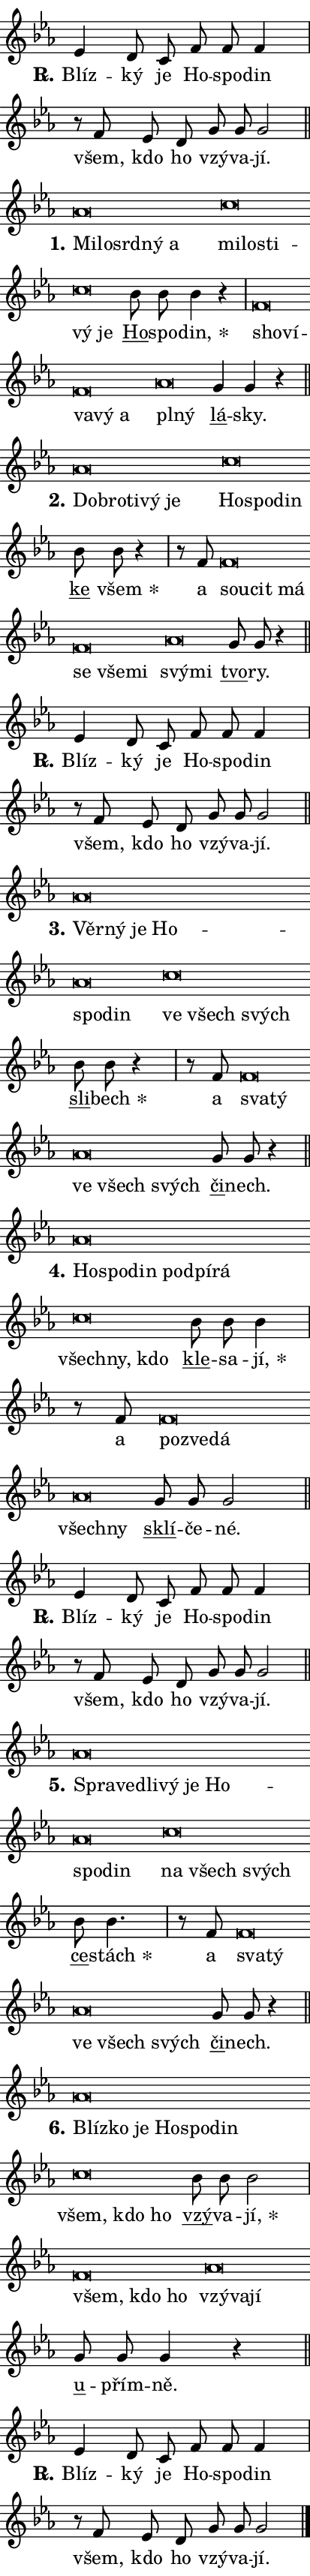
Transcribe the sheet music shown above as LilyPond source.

\version "2.24.0"
\header { tagline = "" }
\paper {
  indent = 0\cm
  top-margin = 0\cm
  right-margin = 0\cm
  bottom-margin = 0\cm
  left-margin = 0\cm
  paper-width = 7\cm
  page-breaking = #ly:one-page-breaking
  system-system-spacing.basic-distance = #11
  score-system-spacing.basic-distance = #11
  ragged-last = ##f
}


%% Author: Thomas Morley
%% https://lists.gnu.org/archive/html/lilypond-user/2020-05/msg00002.html
#(define (line-position grob)
"Returns position of @var[grob} in current system:
   @code{'start}, if at first time-step
   @code{'end}, if at last time-step
   @code{'middle} otherwise
"
  (let* ((col (ly:item-get-column grob))
         (ln (ly:grob-object col 'left-neighbor))
         (rn (ly:grob-object col 'right-neighbor))
         (col-to-check-left (if (ly:grob? ln) ln col))
         (col-to-check-right (if (ly:grob? rn) rn col))
         (break-dir-left
           (and
             (ly:grob-property col-to-check-left 'non-musical #f)
             (ly:item-break-dir col-to-check-left)))
         (break-dir-right
           (and
             (ly:grob-property col-to-check-right 'non-musical #f)
             (ly:item-break-dir col-to-check-right))))
        (cond ((eqv? 1 break-dir-left) 'start)
              ((eqv? -1 break-dir-right) 'end)
              (else 'middle))))

#(define (tranparent-at-line-position vctor)
  (lambda (grob)
  "Relying on @code{line-position} select the relevant enry from @var{vctor}.
Used to determine transparency,"
    (case (line-position grob)
      ((end) (not (vector-ref vctor 0)))
      ((middle) (not (vector-ref vctor 1)))
      ((start) (not (vector-ref vctor 2))))))

noteHeadBreakVisibility =
#(define-music-function (break-visibility)(vector?)
"Makes @code{NoteHead}s transparent relying on @var{break-visibility}"
#{
  \override NoteHead.transparent =
    #(tranparent-at-line-position break-visibility)
#})

#(define delete-ledgers-for-transparent-note-heads
  (lambda (grob)
    "Reads whether a @code{NoteHead} is transparent.
If so this @code{NoteHead} is removed from @code{'note-heads} from
@var{grob}, which is supposed to be @code{LedgerLineSpanner}.
As a result ledgers are not printed for this @code{NoteHead}"
    (let* ((nhds-array (ly:grob-object grob 'note-heads))
           (nhds-list
             (if (ly:grob-array? nhds-array)
                 (ly:grob-array->list nhds-array)
                 '()))
           ;; Relies on the transparent-property being done before
           ;; Staff.LedgerLineSpanner.after-line-breaking is executed.
           ;; This is fragile ...
           (to-keep
             (remove
               (lambda (nhd)
                 (ly:grob-property nhd 'transparent #f))
               nhds-list)))
      ;; TODO find a better method to iterate over grob-arrays, similiar
      ;; to filter/remove etc for lists
      ;; For now rebuilt from scratch
      (set! (ly:grob-object grob 'note-heads)  '())
      (for-each
        (lambda (nhd)
          (ly:pointer-group-interface::add-grob grob 'note-heads nhd))
        to-keep))))

hideNotes = {
  \noteHeadBreakVisibility #begin-of-line-visible
}
unHideNotes = {
  \noteHeadBreakVisibility #all-visible
}

% work-around for resetting accidentals
% https://lilypond.org/doc/v2.23/Documentation/notation/displaying-rhythms#unmetered-music
cadenzaMeasure = {
  \cadenzaOff
  \partial 1024 s1024
  \cadenzaOn
}

#(define-markup-command (accent layout props text) (markup?)
  "Underline accented syllable"
  (interpret-markup layout props
    #{\markup \override #'(offset . 4.3) \underline { #text }#}))

responsum = \markup \concat {
  "R" \hspace #-1.05 \path #0.1 #'((moveto 0 0.07) (lineto 0.9 0.8)) \hspace #0.05 "."
}

\layout {
    \context {
        \Staff
        \remove "Time_signature_engraver"
        \override LedgerLineSpanner.after-line-breaking = #delete-ledgers-for-transparent-note-heads
    }
    \context {
        \Voice {
            \override NoteHead.output-attributes = #'((class . "notehead"))
            \override Hairpin.height = #0.55
        }
    }
    \context {
        \Lyrics {
            \override StanzaNumber.output-attributes = #'((class . "stanzanumber"))
            \override LyricSpace.minimum-distance = #0.9
            \override LyricText.font-name = #"TeX Gyre Schola"
            \override LyricText.font-size = 1
            \override StanzaNumber.font-name = #"TeX Gyre Schola Bold"
            \override StanzaNumber.font-size = 1
        }
    }
}

% magnetic-lyrics.ily
%
%   written by
%     Jean Abou Samra <jean@abou-samra.fr>
%     Werner Lemberg <wl@gnu.org>
%
%   adapted by
%     Jiri Hon <jiri.hon@gmail.com>
%
% Version 2022-Apr-15

% https://www.mail-archive.com/lilypond-user@gnu.org/msg149350.html

#(define (Left_hyphen_pointer_engraver context)
   "Collect syllable-hyphen-syllable occurrences in lyrics and store
them in properties.  This engraver only looks to the left.  For
example, if the lyrics input is @code{foo -- bar}, it does the
following.

@itemize @bullet
@item
Set the @code{text} property of the @code{LyricHyphen} grob between
@q{foo} and @q{bar} to @code{foo}.

@item
Set the @code{left-hyphen} property of the @code{LyricText} grob with
text @q{foo} to the @code{LyricHyphen} grob between @q{foo} and
@q{bar}.
@end itemize

Use this auxiliary engraver in combination with the
@code{lyric-@/text::@/apply-@/magnetic-@/offset!} hook."
   (let ((hyphen #f)
         (text #f))
     (make-engraver
      (acknowledgers
       ((lyric-syllable-interface engraver grob source-engraver)
        (set! text grob)))
      (end-acknowledgers
       ((lyric-hyphen-interface engraver grob source-engraver)
        ;(when (not (grob::has-interface grob 'lyric-space-interface))
          (set! hyphen grob)));)
      ((stop-translation-timestep engraver)
       (when (and text hyphen)
         (ly:grob-set-object! text 'left-hyphen hyphen))
       (set! text #f)
       (set! hyphen #f)))))

#(define (lyric-text::apply-magnetic-offset! grob)
   "If the space between two syllables is less than the value in
property @code{LyricText@/.details@/.squash-threshold}, move the right
syllable to the left so that it gets concatenated with the left
syllable.

Use this function as a hook for
@code{LyricText@/.after-@/line-@/breaking} if the
@code{Left_@/hyphen_@/pointer_@/engraver} is active."
   (let ((hyphen (ly:grob-object grob 'left-hyphen #f)))
     (when hyphen
       (let ((left-text (ly:spanner-bound hyphen LEFT)))
         (when (grob::has-interface left-text 'lyric-syllable-interface)
           (let* ((common (ly:grob-common-refpoint grob left-text X))
                  (this-x-ext (ly:grob-extent grob common X))
                  (left-x-ext
                   (begin
                     ;; Trigger magnetism for left-text.
                     (ly:grob-property left-text 'after-line-breaking)
                     (ly:grob-extent left-text common X)))
                  ;; `delta` is the gap width between two syllables.
                  (delta (- (interval-start this-x-ext)
                            (interval-end left-x-ext)))
                  (details (ly:grob-property grob 'details))
                  (threshold (assoc-get 'squash-threshold details 0.2)))
             (when (< delta threshold)
               (let* (;; We have to manipulate the input text so that
                      ;; ligatures crossing syllable boundaries are not
                      ;; disabled.  For languages based on the Latin
                      ;; script this is essentially a beautification.
                      ;; However, for non-Western scripts it can be a
                      ;; necessity.
                      (lt (ly:grob-property left-text 'text))
                      (rt (ly:grob-property grob 'text))
                      (is-space (grob::has-interface hyphen 'lyric-space-interface))
                      (space (if is-space " " ""))
                      (space-markup (grob-interpret-markup grob " "))
                      (space-size (interval-length (ly:stencil-extent space-markup X)))
                      (extra-delta (if is-space space-size 0))
                      ;; Append new syllable.
                      (ltrt-space (if (and (string? lt) (string? rt))
                                (string-append lt space rt)
                                (make-concat-markup (list lt space rt))))
                      ;; Right-align `ltrt` to the right side.
                      (ltrt-space-markup (grob-interpret-markup
                               grob
                               (make-translate-markup
                                (cons (interval-length this-x-ext) 0)
                                (make-right-align-markup ltrt-space)))))
                 (begin
                   ;; Don't print `left-text`.
                   (ly:grob-set-property! left-text 'stencil #f)
                   ;; Set text and stencil (which holds all collected
                   ;; syllables so far) and shift it to the left.
                   (ly:grob-set-property! grob 'text ltrt-space)
                   (ly:grob-set-property! grob 'stencil ltrt-space-markup)
                   (ly:grob-translate-axis! grob (- (- delta extra-delta)) X))))))))))


#(define (lyric-hyphen::displace-bounds-first grob)
   ;; Make very sure this callback isn't triggered too early.
   (let ((left (ly:spanner-bound grob LEFT))
         (right (ly:spanner-bound grob RIGHT)))
     (ly:grob-property left 'after-line-breaking)
     (ly:grob-property right 'after-line-breaking)
     (ly:lyric-hyphen::print grob)))

squashThreshold = #0.4

\layout {
  \context {
    \Lyrics
    \consists #Left_hyphen_pointer_engraver
    \override LyricText.after-line-breaking =
      #lyric-text::apply-magnetic-offset!
    \override LyricHyphen.stencil = #lyric-hyphen::displace-bounds-first
    \override LyricText.details.squash-threshold = \squashThreshold
    \override LyricHyphen.minimum-distance = 0
    \override LyricHyphen.minimum-length = \squashThreshold
  }
}

squash = \override LyricText.details.squash-threshold = 9999
unSquash = \override LyricText.details.squash-threshold = \squashThreshold

left = \override LyricText.self-alignment-X = #LEFT
unLeft = \revert LyricText.self-alignment-X

starOffset = #(lambda (grob) 
                (let ((x_offset (ly:self-alignment-interface::aligned-on-x-parent grob)))
                  (if (= x_offset 0) 0 (+ x_offset 1.2))))

star = #(define-music-function (syllable)(string?)
"Append star separator at the end of a syllable"
#{
  \once \override LyricText.X-offset = #starOffset
  \lyricmode { \markup {
    #syllable
    \override #'((font-name . "TeX Gyre Schola Bold")) \hspace #0.2 \lower #0.65 \larger "*"
  } }
#})

starAccent = #(define-music-function (syllable)(string?)
"Append star separator at the end of a syllable and make accent"
#{
  \once \override LyricText.X-offset = #starOffset
  \lyricmode { \markup {
    \accent #syllable
    \override #'((font-name . "TeX Gyre Schola Bold")) \hspace #0.2 \lower #0.65 \larger "*"
  } }
#})

breath = #(define-music-function (syllable)(string?)
"Append breathing indicator at the end of a syllable"
#{
  \lyricmode { \markup { #syllable "+" } }
#})

optionalBreath = #(define-music-function (syllable)(string?)
"Append optional breathing indicator at the end of a syllable"
#{
  \lyricmode { \markup { #syllable "(+)" } }
#})


\score {
    <<
        \new Voice = "melody" { \cadenzaOn \key es \major \relative { es'4 d8 c f f f4 \cadenzaMeasure \bar "|" r8 f es d \bar "" g g g2 \cadenzaMeasure \bar "||" \break } }
        \new Lyrics \lyricsto "melody" { \lyricmode { \set stanza = \responsum
Blíz -- ký je Ho -- spo -- din všem, kdo ho vzý -- va -- jí. } }
    >>
    \layout {}
}

\score {
    <<
        \new Voice = "melody" { \cadenzaOn \key es \major \relative { as'\breve*1/16 \hideNotes \breve*1/16 \bar "" \breve*1/16 \bar "" \breve*1/16 \breve*1/16 \bar "" \unHideNotes c\breve*1/16 \hideNotes \breve*1/16 \bar "" \breve*1/16 \bar "" \breve*1/16 \breve*1/16 \bar "" \unHideNotes \bar "" bes8 bes bes4 r \cadenzaMeasure \bar "|" f\breve*1/16 \hideNotes \breve*1/16 \bar "" \breve*1/16 \bar "" \breve*1/16 \breve*1/16 \bar "" \unHideNotes as\breve*1/16 \hideNotes \breve*1/16 \bar "" \unHideNotes \bar "" g4 g r \cadenzaMeasure \bar "||" \break } }
        \new Lyrics \lyricsto "melody" { \lyricmode { \set stanza = "1."
\left Mi -- \squash lo -- srd -- ný a \left \unLeft \unSquash mi -- \squash lo -- sti -- vý je \unLeft \unSquash \markup \accent Ho -- spo -- \star din, \left sho -- \squash ví -- va -- vý a \left \unLeft \unSquash pl -- \squash ný \unLeft \unSquash \markup \accent lá -- sky. } }
    >>
    \layout {}
}

\score {
    <<
        \new Voice = "melody" { \cadenzaOn \key es \major \relative { as'\breve*1/16 \hideNotes \breve*1/16 \bar "" \breve*1/16 \bar "" \breve*1/16 \breve*1/16 \bar "" \unHideNotes c\breve*1/16 \hideNotes \breve*1/16 \breve*1/16 \bar "" \unHideNotes \bar "" bes8 bes r4 \cadenzaMeasure \bar "|" r8 f f\breve*1/16 \hideNotes \breve*1/16 \bar "" \breve*1/16 \bar "" \breve*1/16 \bar "" \breve*1/16 \breve*1/16 \bar "" \unHideNotes as\breve*1/16 \hideNotes \breve*1/16 \bar "" \unHideNotes \bar "" g8 g r4 \cadenzaMeasure \bar "||" \break } }
        \new Lyrics \lyricsto "melody" { \lyricmode { \set stanza = "2."
\left Dob -- \squash ro -- ti -- vý je \left \unLeft \unSquash Ho -- \squash spo -- din \unLeft \unSquash \markup \accent ke \star všem a \left sou -- \squash cit má se vše -- mi \left \unLeft \unSquash svý -- \squash mi \unLeft \unSquash \markup \accent tvo -- ry. } }
    >>
    \layout {}
}

\score {
    <<
        \new Voice = "melody" { \cadenzaOn \key es \major \relative { es'4 d8 c f f f4 \cadenzaMeasure \bar "|" r8 f es d \bar "" g g g2 \cadenzaMeasure \bar "||" \break } }
        \new Lyrics \lyricsto "melody" { \lyricmode { \set stanza = \responsum
Blíz -- ký je Ho -- spo -- din všem, kdo ho vzý -- va -- jí. } }
    >>
    \layout {}
}

\score {
    <<
        \new Voice = "melody" { \cadenzaOn \key es \major \relative { as'\breve*1/16 \hideNotes \breve*1/16 \bar "" \breve*1/16 \bar "" \breve*1/16 \bar "" \breve*1/16 \breve*1/16 \bar "" \unHideNotes c\breve*1/16 \hideNotes \breve*1/16 \breve*1/16 \bar "" \unHideNotes \bar "" bes8 bes r4 \cadenzaMeasure \bar "|" r8 f f\breve*1/16 \hideNotes \breve*1/16 \bar "" \unHideNotes as\breve*1/16 \hideNotes \breve*1/16 \breve*1/16 \bar "" \unHideNotes \bar "" g8 g r4 \cadenzaMeasure \bar "||" \break } }
        \new Lyrics \lyricsto "melody" { \lyricmode { \set stanza = "3."
\left Věr -- \squash ný je Ho -- spo -- din \left \unLeft \unSquash ve \squash všech svých \unLeft \unSquash \markup \accent sli -- \star bech a \left sva -- \squash tý \left \unLeft \unSquash ve \squash všech svých \unLeft \unSquash \markup \accent či -- nech. } }
    >>
    \layout {}
}

\score {
    <<
        \new Voice = "melody" { \cadenzaOn \key es \major \relative { as'\breve*1/16 \hideNotes \breve*1/16 \bar "" \breve*1/16 \bar "" \breve*1/16 \bar "" \breve*1/16 \breve*1/16 \bar "" \unHideNotes c\breve*1/16 \hideNotes \breve*1/16 \breve*1/16 \bar "" \unHideNotes \bar "" bes8 bes bes4 \cadenzaMeasure \bar "|" r8 f f\breve*1/16 \hideNotes \breve*1/16 \breve*1/16 \bar "" \unHideNotes as\breve*1/16 \hideNotes \breve*1/16 \bar "" \unHideNotes \bar "" g8 g g2 \cadenzaMeasure \bar "||" \break } }
        \new Lyrics \lyricsto "melody" { \lyricmode { \set stanza = "4."
\left Ho -- \squash spo -- din pod -- pí -- rá \left \unLeft \unSquash všech -- \squash ny, kdo \unLeft \unSquash \markup \accent kle -- sa -- \star jí, a \left po -- \squash zve -- dá \left \unLeft \unSquash všech -- \squash ny \unLeft \unSquash \markup \accent sklí -- če -- né. } }
    >>
    \layout {}
}

\score {
    <<
        \new Voice = "melody" { \cadenzaOn \key es \major \relative { es'4 d8 c f f f4 \cadenzaMeasure \bar "|" r8 f es d \bar "" g g g2 \cadenzaMeasure \bar "||" \break } }
        \new Lyrics \lyricsto "melody" { \lyricmode { \set stanza = \responsum
Blíz -- ký je Ho -- spo -- din všem, kdo ho vzý -- va -- jí. } }
    >>
    \layout {}
}

\score {
    <<
        \new Voice = "melody" { \cadenzaOn \key es \major \relative { as'\breve*1/16 \hideNotes \breve*1/16 \bar "" \breve*1/16 \bar "" \breve*1/16 \bar "" \breve*1/16 \bar "" \breve*1/16 \bar "" \breve*1/16 \breve*1/16 \bar "" \unHideNotes c\breve*1/16 \hideNotes \breve*1/16 \breve*1/16 \bar "" \unHideNotes \bar "" bes8 bes4. \cadenzaMeasure \bar "|" r8 f f\breve*1/16 \hideNotes \breve*1/16 \bar "" \unHideNotes as\breve*1/16 \hideNotes \breve*1/16 \breve*1/16 \bar "" \unHideNotes \bar "" g8 g r4 \cadenzaMeasure \bar "||" \break } }
        \new Lyrics \lyricsto "melody" { \lyricmode { \set stanza = "5."
\left Spra -- \squash ve -- dli -- vý je Ho -- spo -- din \left \unLeft \unSquash na \squash všech svých \unLeft \unSquash \markup \accent ce -- \star stách a \left sva -- \squash tý \left \unLeft \unSquash ve \squash všech svých \unLeft \unSquash \markup \accent či -- nech. } }
    >>
    \layout {}
}

\score {
    <<
        \new Voice = "melody" { \cadenzaOn \key es \major \relative { as'\breve*1/16 \hideNotes \breve*1/16 \bar "" \breve*1/16 \bar "" \breve*1/16 \bar "" \breve*1/16 \breve*1/16 \bar "" \unHideNotes c\breve*1/16 \hideNotes \breve*1/16 \breve*1/16 \bar "" \unHideNotes \bar "" bes8 bes bes2 \cadenzaMeasure \bar "|" f\breve*1/16 \hideNotes \breve*1/16 \breve*1/16 \bar "" \unHideNotes as\breve*1/16 \hideNotes \breve*1/16 \breve*1/16 \bar "" \unHideNotes \bar "" g8 g g4 r \cadenzaMeasure \bar "||" \break } }
        \new Lyrics \lyricsto "melody" { \lyricmode { \set stanza = "6."
\left Blíz -- \squash ko je Ho -- spo -- din \left \unLeft \unSquash všem, \squash kdo ho \unLeft \unSquash \markup \accent vzý -- va -- \star jí, \left všem, \squash kdo ho \left \unLeft \unSquash vzý -- \squash va -- jí \unLeft \unSquash \markup \accent u -- přím -- ně. } }
    >>
    \layout {}
}

\score {
    <<
        \new Voice = "melody" { \cadenzaOn \key es \major \relative { es'4 d8 c f f f4 \cadenzaMeasure \bar "|" r8 f es d \bar "" g g g2 \cadenzaMeasure \bar "||" \break } \bar "|." }
        \new Lyrics \lyricsto "melody" { \lyricmode { \set stanza = \responsum
Blíz -- ký je Ho -- spo -- din všem, kdo ho vzý -- va -- jí. } }
    >>
    \layout {}
}
